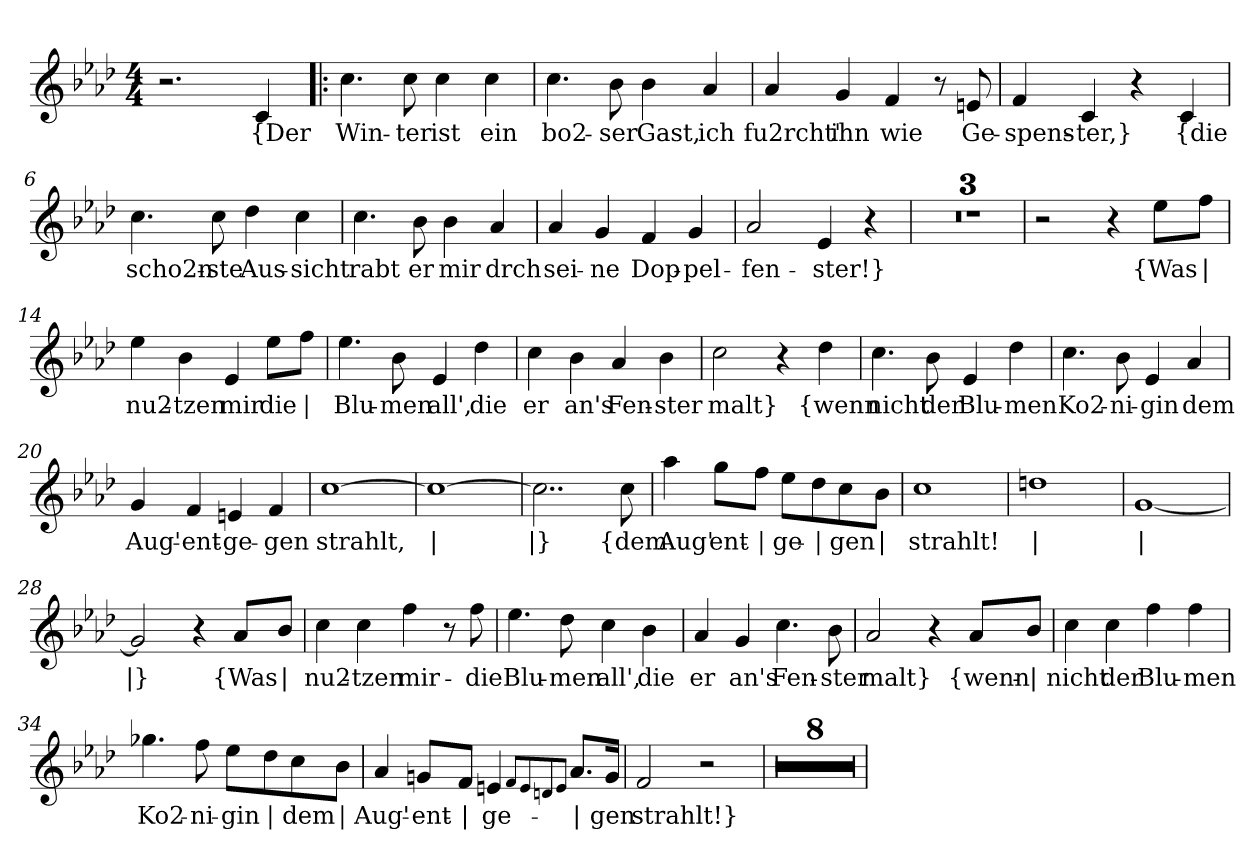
**kern	**text
*part1	*part1
*staff1	*staff1
*clefG2	*
*k[b-e-a-d-]	*
*M4/4	*
=1	=1
2.r	.
!	!LO:LY:b
4c/	{Der
=2!|:	=2!|:
!	!LO:LY:b
4.cc\	Win-
!	!LO:LY:b
8cc\	-ter
!	!LO:LY:b
4cc\	ist
!	!LO:LY:b
4cc\	ein
=3	=3
!	!LO:LY:b
4.cc\	bo2-
!	!LO:LY:b
8b-\	-ser
!	!LO:LY:b
4b-\	Gast,
!	!LO:LY:b
4a-/	ich
=4	=4
!	!LO:LY:b
4a-/	fu2rcht'
!	!LO:LY:b
4g/	ihn
!	!LO:LY:b
4f/	wie
8r	.
!	!LO:LY:b
8en/	Ge-
=5	=5
!	!LO:LY:b
4f/	-spens-
!	!LO:LY:b
4c/	-ter,}
4r	.
!	!LO:LY:b
4c/	{die
!!LO:LB:g=z
=6	=6
!	!LO:LY:b
4.cc\	scho2n-
!	!LO:LY:b
8cc\	-ste
!	!LO:LY:b
4dd-\	Aus-
!	!LO:LY:b
4cc\	-sicht
=7	=7
!	!LO:LY:b
4.cc\	rabt
!	!LO:LY:b
8b-\	er
!	!LO:LY:b
4b-\	mir
!	!LO:LY:b
4a-/	drch
=8	=8
!	!LO:LY:b
4a-/	sei-
!	!LO:LY:b
4g/	-ne
!	!LO:LY:b
4f/	Dop-
!	!LO:LY:b
4g/	-pel-
=9	=9
!	!LO:LY:b
2a-/	-fen-
!	!LO:LY:b
4e-/	-ster!}
4r	.
=10	=10
1r	.
=11	=11
1r	.
=12	=12
1r	.
!!LO:LB:g=z
=13	=13
2r	.
4r	.
!	!LO:LY:b
8ee-\L	{Was
!	!LO:LY:b
8ff\J	|
=14	=14
!	!LO:LY:b
4ee-\	nu2-
!	!LO:LY:b
4b-\	-tzen
!	!LO:LY:b
4e-/	mir
!	!LO:LY:b
8ee-\L	die
!	!LO:LY:b
8ff\J	|
=15	=15
!	!LO:LY:b
4.ee-\	Blu-
!	!LO:LY:b
8b-\	-men
!	!LO:LY:b
4e-/	all',
!	!LO:LY:b
4dd-\	die
=16	=16
!	!LO:LY:b
4cc\	er
!	!LO:LY:b
4b-\	an's
!	!LO:LY:b
4a-/	Fen-
!	!LO:LY:b
4b-\	-ster
=17	=17
!	!LO:LY:b
2cc\	malt}
4r	.
!	!LO:LY:b
4dd-\	{wenn
!!LO:LB:g=z
=18	=18
!	!LO:LY:b
4.cc\	nicht
!	!LO:LY:b
8b-\	der
!	!LO:LY:b
4e-/	Blu-
!	!LO:LY:b
4dd-\	-men
=19	=19
!	!LO:LY:b
4.cc\	Ko2-
!	!LO:LY:b
8b-\	-ni-
!	!LO:LY:b
4e-/	-gin
!	!LO:LY:b
4a-/	dem
=20	=20
!	!LO:LY:b
4g/	Aug'-
!	!LO:LY:b
4f/	-ent-
!	!LO:LY:b
4en/	-ge-
!	!LO:LY:b
4f/	-gen
=21	=21
!	!LO:LY:b
[1cc	strahlt,
=22	=22
!	!LO:LY:b
1cc_	|
=23	=23
!	!LO:LY:b
2..cc\]	|}
!	!LO:LY:b
8cc\	{dem
!!LO:LB:g=z
=24	=24
!	!LO:LY:b
4aa-\	Aug'
!	!LO:LY:b
8gg\L	ent-
!	!LO:LY:b
8ff\J	|
!	!LO:LY:b
8ee-\L	-ge-
!	!LO:LY:b
8dd-\	|
!	!LO:LY:b
8cc\	-gen
!	!LO:LY:b
8b-\J	|
=25	=25
!	!LO:LY:b
1cc	strahlt!
=26	=26
!	!LO:LY:b
1ddn	|
=27	=27
!	!LO:LY:b
[1g	|
=28	=28
!	!LO:LY:b
2g/]	|}
4r	.
!	!LO:LY:b
8a-/L	{Was
!	!LO:LY:b
8b-/J	|
=29	=29
!	!LO:LY:b
4cc\	nu2-
!	!LO:LY:b
4cc\	-tzen
!	!LO:LY:b
4ff\	mir-
8r	.
!	!LO:LY:b
8ff\	die
=30	=30
!	!LO:LY:b
4.ee-\	Blu-
!	!LO:LY:b
8dd-\	-men
!	!LO:LY:b
4cc\	all',
!	!LO:LY:b
4b-\	die
!!LO:LB:g=z
=31	=31
!	!LO:LY:b
4a-/	er
!	!LO:LY:b
4g/	an's
!	!LO:LY:b
4.cc\	Fen-
!	!LO:LY:b
8b-\	-ster
=32	=32
!	!LO:LY:b
2a-/	malt}
4r	.
!	!LO:LY:b
8a-/L	{wenn-
!	!LO:LY:b
8b-/J	|
=33	=33
!	!LO:LY:b
4cc\	-nicht
!	!LO:LY:b
4cc\	der
!	!LO:LY:b
4ff\	Blu-
!	!LO:LY:b
4ff\	-men
=34	=34
!	!LO:LY:b
4.gg-X\	Ko2-
!	!LO:LY:b
8ff\	-ni-
!	!LO:LY:b
8ee-\L	-gin
!	!LO:LY:b
8dd-\	|
!	!LO:LY:b
8cc\	dem
!	!LO:LY:b
8b-\J	|
!!LO:LB:g=z
=35	=35
!	!LO:LY:b
4a-/	Aug'-
!	!LO:LY:b
8gn/L	ent-
!	!LO:LY:b
8f/J	|
!	!LO:LY:b
4en/	-ge-
8qf/L	.
8qe/	.
8qdn/	.
8qe/J	.
!	!LO:LY:b
8.a-/L	|
!	!LO:LY:b
16g/Jk	-gen
=36	=36
!	!LO:LY:b
2f/	strahlt!}
2r	.
=37	=37
1r	.
=38	=38
1r	.
=39	=39
1r	.
=40	=40
1r	.
=41	=41
1r	.
=42	=42
1r	.
=43	=43
1r	.
=44	=44
1r	.
=	=
*-	*-
